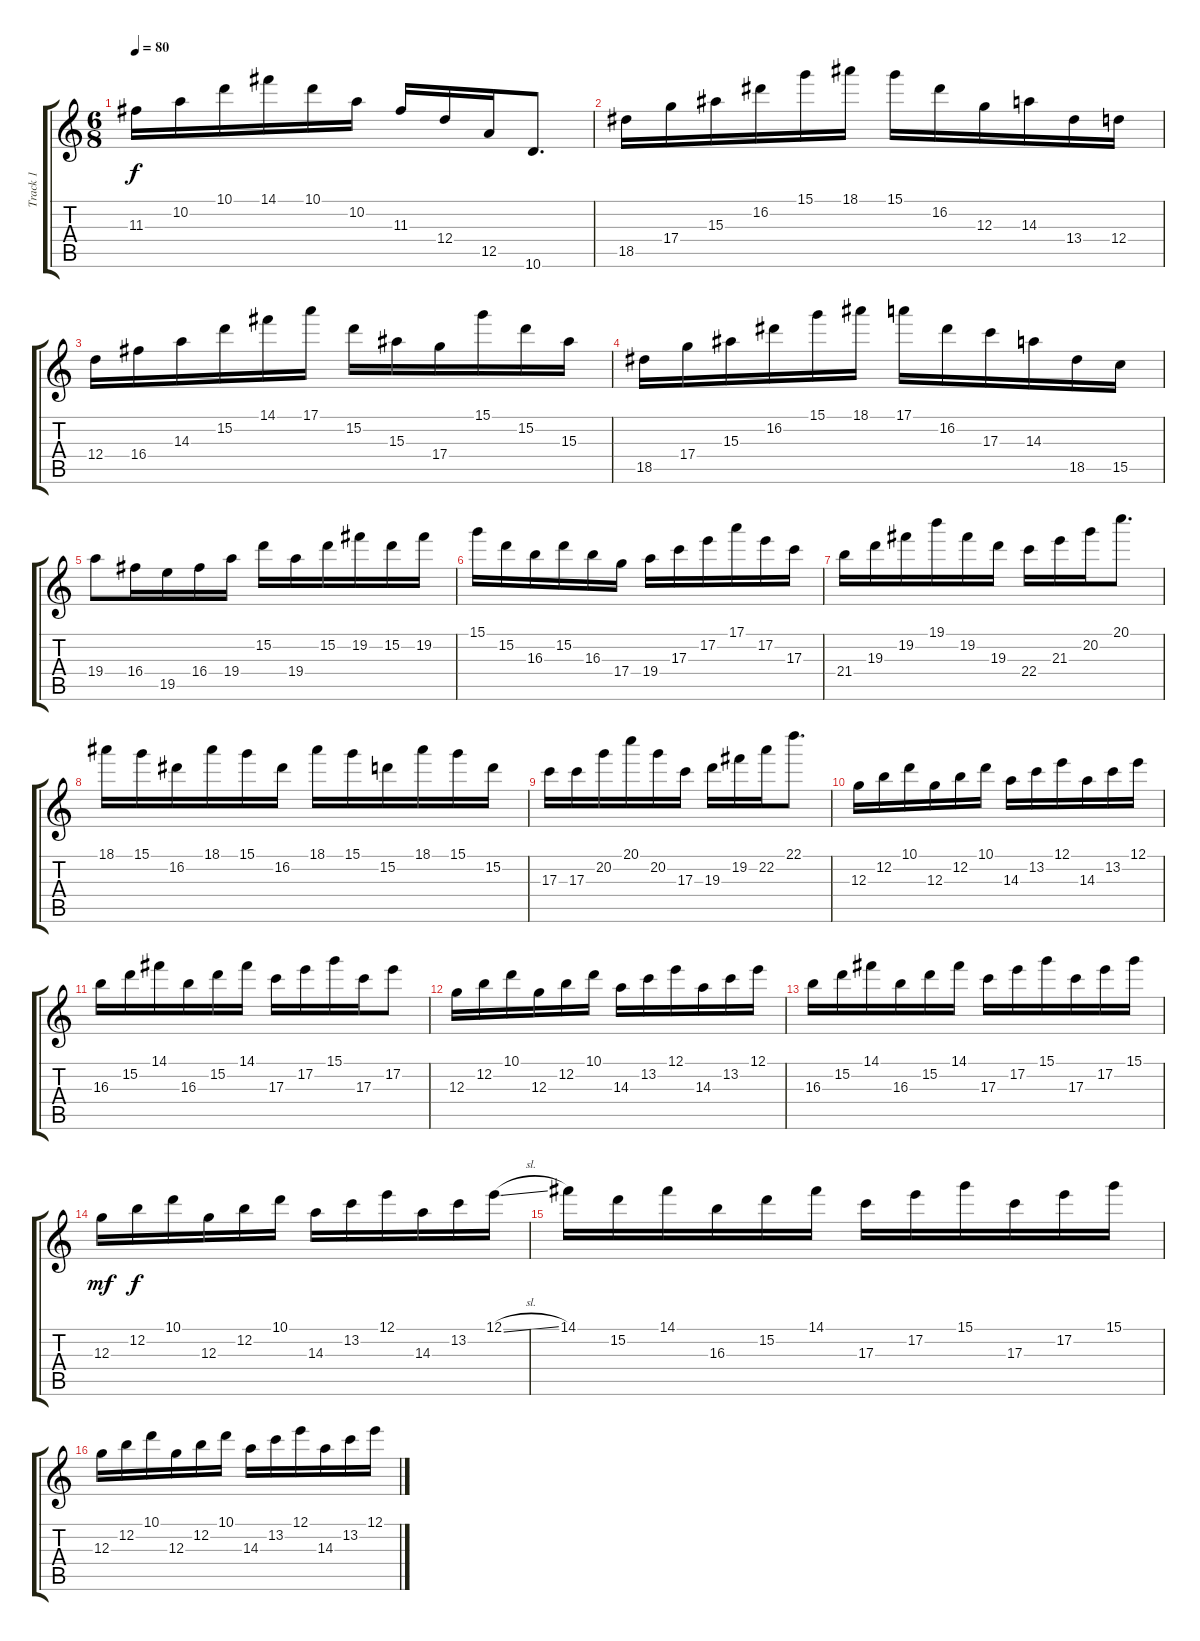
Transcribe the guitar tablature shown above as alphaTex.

\track ("Track 1" "Track 1") {instrument electricguitarclean}
\staff {score tabs}
\tuning (E4 B3 G3 D3 A2 E2) {hide}
\ts (6 8)
\tempo 80
\clef g2
\ks c
11.3.16{dy f} 10.2.16 10.1.16 14.1.16 10.1.16 10.2.16 11.3.16 12.4.16 12.5.16 10.6.8{d} |
18.5.16 17.4.16 15.3.16 16.2.16 15.1.16 18.1.16 15.1.16 16.2.16 12.3.16 14.3.16 13.4.16 12.4.16 |
12.4.16 16.4.16 14.3.16 15.2.16 14.1.16 17.1.16 15.2.16 15.3.16 17.4.16 15.1.16 15.2.16 15.3.16 |
18.5.16 17.4.16 15.3.16 16.2.16 15.1.16 18.1.16 17.1.16 16.2.16 17.3.16 14.3.16 18.5.16 15.5.16 |
19.4.8 16.4.16 19.5.16 16.4.16 19.4.16 15.2.16 19.4.16 15.2.16 19.2.16 15.2.16 19.2.16 |
15.1.16 15.2.16 16.3.16 15.2.16 16.3.16 17.4.16 19.4.16 17.3.16 17.2.16 17.1.16 17.2.16 17.3.16 |
21.4.16 19.3.16 19.2.16 19.1.16 19.2.16 19.3.16 22.4.16 21.3.16 20.2.16 20.1.8{d} |
18.1.16 15.1.16 16.2.16 18.1.16 15.1.16 16.2.16 18.1.16 15.1.16 15.2.16 18.1.16 15.1.16 15.2.16 |
17.3.16 17.3.16 20.2.16 20.1.16 20.2.16 17.3.16 19.3.16 19.2.16 22.2.16 22.1.8{d} |
12.3.16 12.2.16 10.1.16 12.3.16 12.2.16 10.1.16 14.3.16 13.2.16 12.1.16 14.3.16 13.2.16 12.1.16 |
16.3.16 15.2.16 14.1.16 16.3.16 15.2.16 14.1.16 17.3.16 17.2.16 15.1.16 17.3.16 17.2.8 |
12.3.16 12.2.16 10.1.16 12.3.16 12.2.16 10.1.16 14.3.16 13.2.16 12.1.16 14.3.16 13.2.16 12.1.16 |
16.3.16 15.2.16 14.1.16 16.3.16 15.2.16 14.1.16 17.3.16 17.2.16 15.1.16 17.3.16 17.2.16 15.1.16 |
12.3.16{dy mf} 12.2.16{dy f} 10.1.16 12.3.16 12.2.16 10.1.16 14.3.16 13.2.16 12.1.16 14.3.16 13.2.16 12.1{sl}.16 |
14.1.16 15.2.16 14.1.16 16.3.16 15.2.16 14.1.16 17.3.16 17.2.16 15.1.16 17.3.16 17.2.16 15.1.16 |
12.3.16 12.2.16 10.1.16 12.3.16 12.2.16 10.1.16 14.3.16 13.2.16 12.1.16 14.3.16 13.2.16 12.1.16
